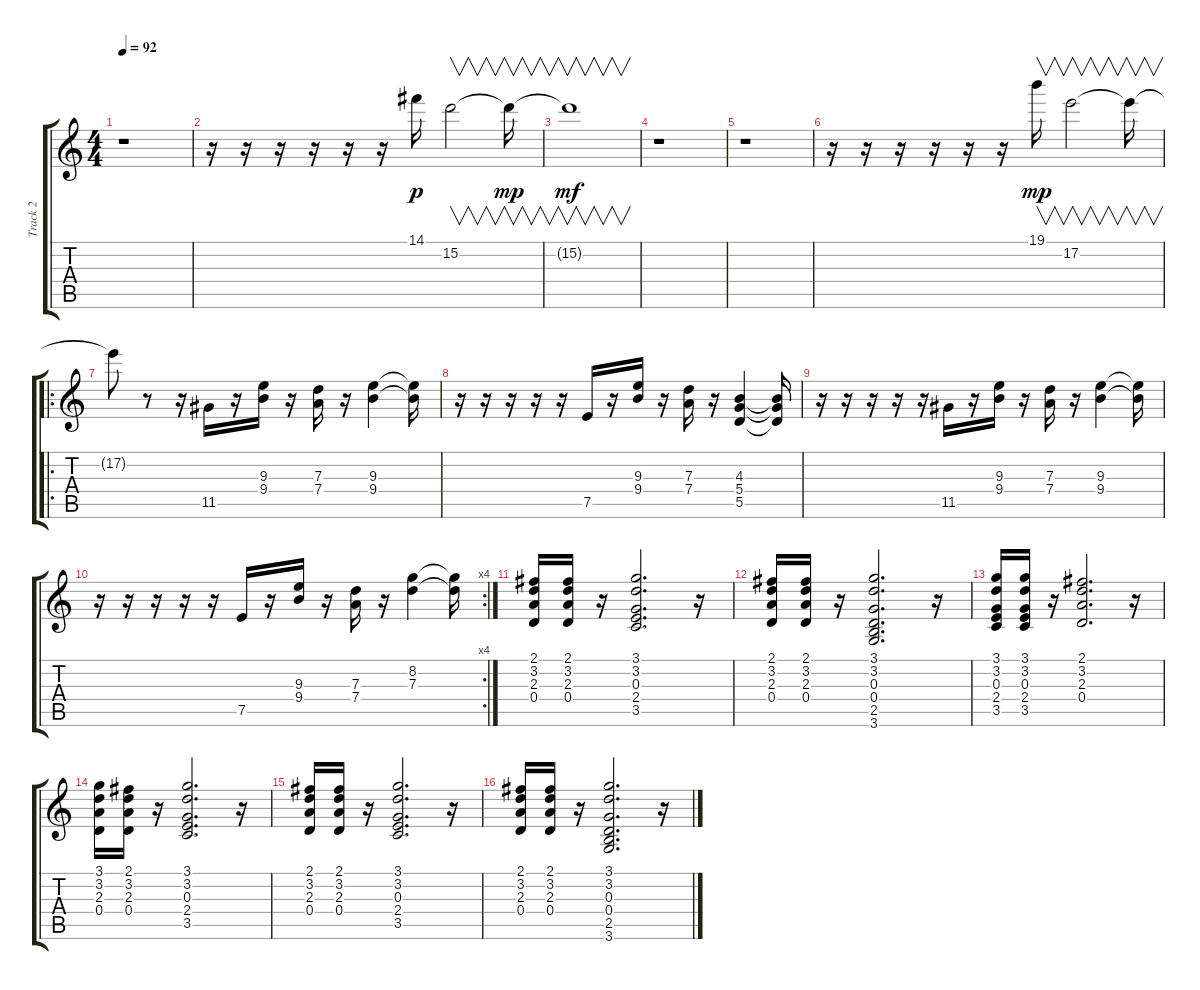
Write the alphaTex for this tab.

\track ("Track 2" "Track 2") {instrument overdrivenguitar}
\staff {score tabs}
\tuning (E4 B3 G3 D3 A2 E2) {hide}
\ts (4 4)
\tempo 92
\clef g2
\ks c
r.1{dy p instrument overdrivenguitar} |
r.16 r.16 r.16 r.16 r.16 r.16 14.1.16 15.2.2{v} 15.2{t}.16{v dy mp} |
15.2{t}.1{v dy mf} |
r.1 |
r.1 |
r.16 r.16 r.16 r.16 r.16 r.16 19.1.16{v dy mp} 17.2.2{v} 17.2{t}.16{v} |
\ro
17.2{t}.8 r.8 r.16 11.5.16 r.16 (9.3 9.4).16 r.16 (7.3 7.4).16 r.16 (9.3 9.4).4 (9.3{t} 9.4{t}).16 |
r.16 r.16 r.16 r.16 r.16 7.5.16 r.16 (9.3 9.4).16 r.16 (7.3 7.4).16 r.16 (4.3 5.4 5.5).4 (4.3{t} 5.4{t} 5.5{t}).16 |
r.16 r.16 r.16 r.16 r.16 11.5.16 r.16 (9.3 9.4).16 r.16 (7.3 7.4).16 r.16 (9.3 9.4).4 (9.3{t} 9.4{t}).16 |
\rc 4
r.16 r.16 r.16 r.16 r.16 7.5.16 r.16 (9.3 9.4).16 r.16 (7.3 7.4).16 r.16 (8.2 7.3).4 (8.2{t} 7.3{t}).16 |
(2.1 3.2 2.3 0.4).16 (2.1 3.2 2.3 0.4).16 r.16 (3.1 3.2 0.3 2.4 3.5).2{d} r.16 |
(2.1 3.2 2.3 0.4).16 (2.1 3.2 2.3 0.4).16 r.16 (3.1 3.2 0.3 0.4 2.5 3.6).2{d} r.16 |
(3.1 3.2 0.3 2.4 3.5).16 (3.1 3.2 0.3 2.4 3.5).16 r.16 (2.1 3.2 2.3 0.4).2{d} r.16 |
(3.1 3.2 2.3 0.4).16 (2.1 3.2 2.3 0.4).16 r.16 (3.1 3.2 0.3 2.4 3.5).2{d} r.16 |
(2.1 3.2 2.3 0.4).16 (2.1 3.2 2.3 0.4).16 r.16 (3.1 3.2 0.3 2.4 3.5).2{d} r.16 |
(2.1 3.2 2.3 0.4).16 (2.1 3.2 2.3 0.4).16 r.16 (3.1 3.2 0.3 0.4 2.5 3.6).2{d} r.16
